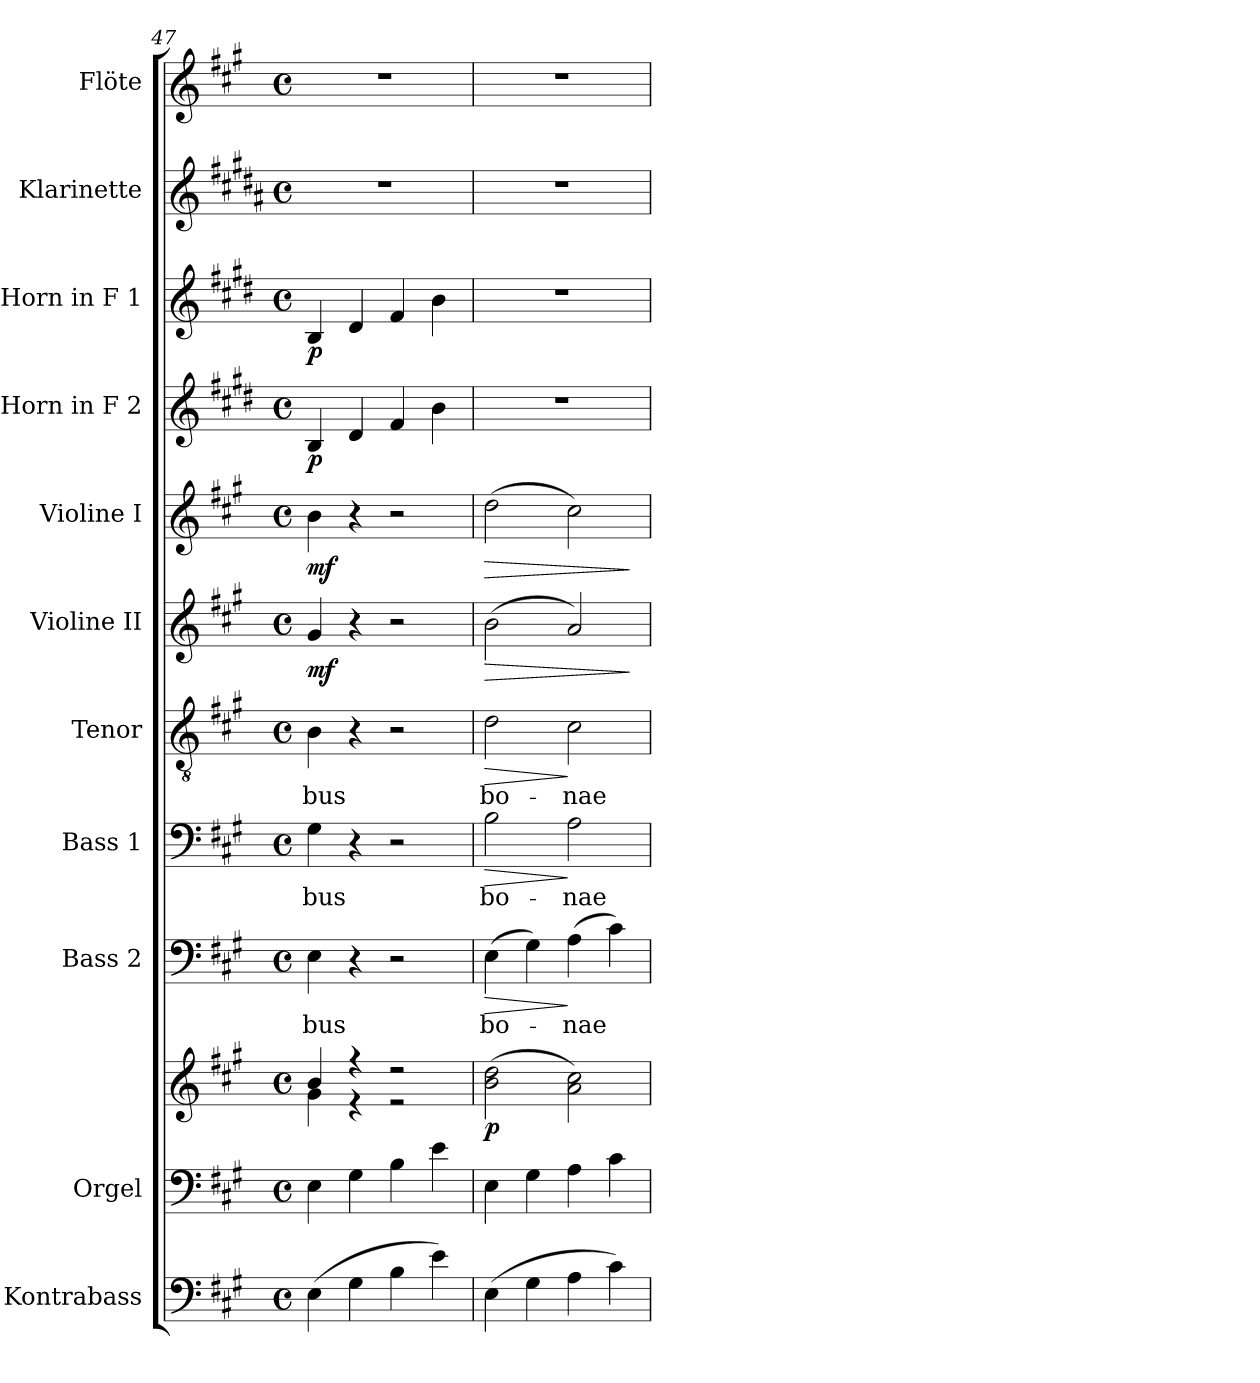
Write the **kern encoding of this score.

**kern	**kern	**kern	**dynam	**kern	**text	**dynam	**kern	**text	**dynam	**kern	**text	**dynam	**kern	**dynam	**kern	**dynam	**kern	**dynam	**kern	**dynam	**kern	**kern
*part11	*part10	*part10	*part10	*part9	*part9	*part9	*part8	*part8	*part8	*part7	*part7	*part7	*part6	*part6	*part5	*part5	*part4	*part4	*part3	*part3	*part2	*part1
*staff12	*staff11	*staff10	*staff10/11	*staff9	*staff9	*staff9	*staff8	*staff8	*staff8	*staff7	*staff7	*staff7	*staff6	*staff6	*staff5	*staff5	*staff4	*staff4	*staff3	*staff3	*staff2	*staff1
*I"Kontrabass	*I"Orgel	*	*	*I"Bass 2	*	*	*I"Bass 1	*	*	*I"Tenor	*	*	*I"Violine II	*	*I"Violine I	*	*I"Horn in F 2	*	*I"Horn in F 1	*	*I"Klarinette	*I"Flöte
*I'Kb.	*I'Org.	*	*	*I'B2.	*	*	*I'B1.	*	*	*I'T.	*	*	*I'Vl. II	*	*I'Vl. I	*	*	*	*	*	*I'Kl.	*I'Fl.
*clefF4	*clefF4	*clefG2	*	*clefF4	*	*	*clefF4	*	*	*clefGv2	*	*	*clefG2	*	*clefG2	*	*clefG2	*	*clefG2	*	*clefG2	*clefG2
*ITrd7c12	*	*	*	*	*	*	*	*	*	*	*	*	*	*	*	*	*ITrd4c7	*	*ITrd4c7	*	*ITrd1c2	*
*k[f#c#g#]	*k[f#c#g#]	*k[f#c#g#]	*	*k[f#c#g#]	*	*	*k[f#c#g#]	*	*	*k[f#c#g#]	*	*	*k[f#c#g#]	*	*k[f#c#g#]	*	*k[f#c#g#]	*	*k[f#c#g#]	*	*k[f#c#g#]	*k[f#c#g#]
*A:	*A:	*A:	*	*A:	*	*	*A:	*	*	*A:	*	*	*A:	*	*A:	*	*A:	*	*A:	*	*A:	*A:
*M4/4	*M4/4	*M4/4	*	*M4/4	*	*	*M4/4	*	*	*M4/4	*	*	*M4/4	*	*M4/4	*	*M4/4	*	*M4/4	*	*M4/4	*M4/4
*met(c)	*met(c)	*met(c)	*	*met(c)	*	*	*met(c)	*	*	*met(c)	*	*	*met(c)	*	*met(c)	*	*met(c)	*	*met(c)	*	*met(c)	*met(c)
=47	=47	=47	=47	=47	=47	=47	=47	=47	=47	=47	=47	=47	=47	=47	=47	=47	=47	=47	=47	=47	=47	=47
*	*	*^	*	*	*	*	*	*	*	*	*	*	*	*	*	*	*	*	*	*	*	*
!	!	!	!	!	!	!LO:LY:b	!	!	!LO:LY:b	!	!	!LO:LY:b	!	!	!LO:DY:b	!	!LO:DY:b	!	!LO:DY:b	!	!LO:DY:b	!	!
(>4EE\	4E\	4b/	4g#\	.	4E\	-bus	.	4G#\	-bus	.	4B\	-bus	.	4g#/	mf	4b\	mf	4E/	p	4E/	p	1r	1r
4GG#\	4G#\	4r	4r	.	4r	.	.	4r	.	.	4r	.	.	4r	.	4r	.	4G#/	.	4G#/	.	.	.
4BB\	4B\	2r	2r	.	2r	.	.	2r	.	.	2r	.	.	2r	.	2r	.	4B/	.	4B/	.	.	.
4E\)	4e\	.	.	.	.	.	.	.	.	.	.	.	.	.	.	.	.	4e\	.	4e\	.	.	.
*	*	*v	*v	*	*	*	*	*	*	*	*	*	*	*	*	*	*	*	*	*	*	*	*
=48	=48	=48	=48	=48	=48	=48	=48	=48	=48	=48	=48	=48	=48	=48	=48	=48	=48	=48	=48	=48	=48	=48
!	!	!	!LO:DY:b	!	!LO:LY:b	!LO:HP:b	!	!LO:LY:b	!LO:HP:b	!	!LO:LY:b	!LO:HP:b	!	!LO:HP:b	!	!LO:HP:b	!	!	!	!	!	!
(>4EE\	4E\	(>2b\ 2dd\	p	(>4E\	bo-	>	2B\	bo-	>	2d\	bo-	>	(>2b\	>	(>2dd\	>	1r	.	1r	.	1r	1r
4GG#\	4G#\	.	.	4G#\)	.	.	.	.	.	.	.	.	.	.	.	.	.	.	.	.	.	.
!	!	!	!	!	!LO:LY:b	!	!	!LO:LY:b	!	!	!LO:LY:b	!	!	!	!	!	!	!	!	!	!	!
4AA\	4A\	2a\ 2cc#\)	.	(>4A\	-nae	]	2A\	-nae	]	2c#\	-nae	]	2a/)	.	2cc#\)	.	.	.	.	.	.	.
4C#\)	4c#\	.	.	4c#\)	.	.	.	.	.	.	.	.	.	.	.	.	.	.	.	.	.	.
.	.	.	.	.	.	.	.	.	.	.	.	.	.	]	.	]	.	.	.	.	.	.
=	=	=	=	=	=	=	=	=	=	=	=	=	=	=	=	=	=	=	=	=	=	=
*-	*-	*-	*-	*-	*-	*-	*-	*-	*-	*-	*-	*-	*-	*-	*-	*-	*-	*-	*-	*-	*-	*-
